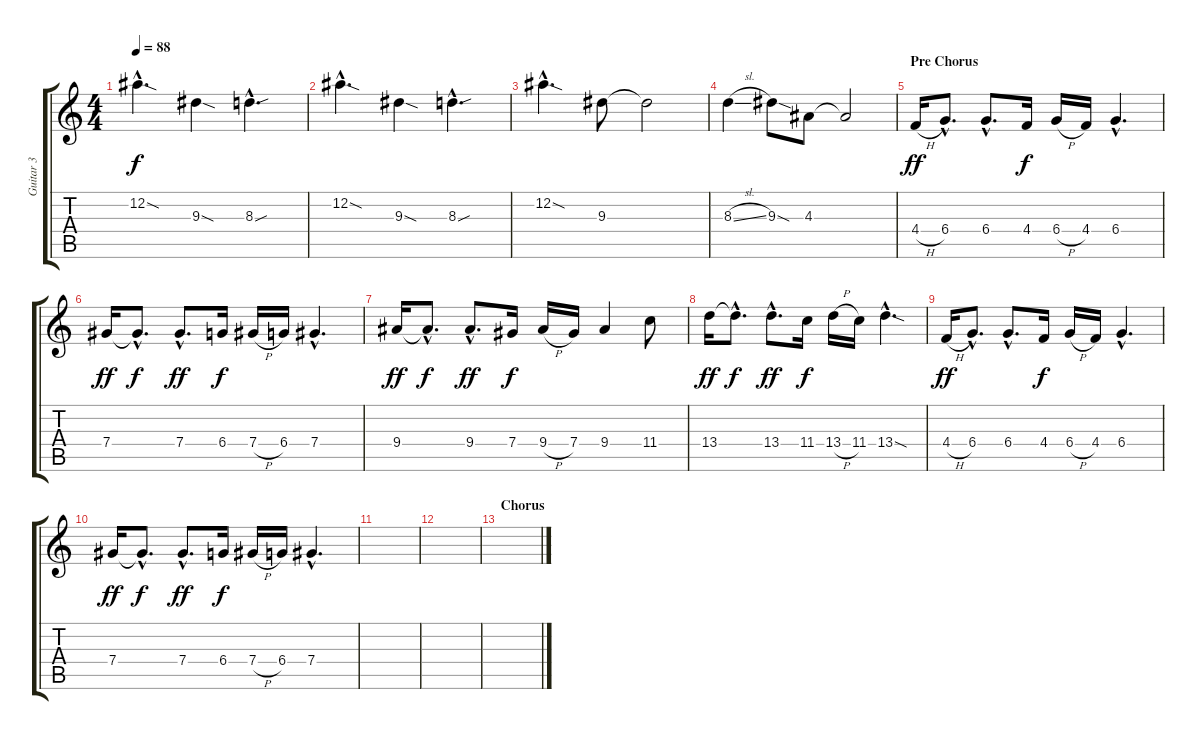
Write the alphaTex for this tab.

\track ("Guitar 3" "Guitar 3") {instrument electricguitarclean}
\staff {score tabs}
\tuning (Eb4 Bb3 Gb3 Db3 Ab2 Eb2) {hide}
\ts (4 4)
\tempo 88
\clef g2
\ks c
12.2{sod hac}.4{d dy f} 9.3{sod}.4 8.3{sou hac}.4{d} |
12.2{sod hac}.4{d} 9.3{sod}.4 8.3{sou hac}.4{d} |
12.2{sod hac}.4{d} 9.3.8 9.3{t}.2 |
8.3{sl}.4 9.3{sod}.8 4.3.8 4.3{t}.2 |
\section ("" "Pre Chorus")
4.4{h}.16{dy ff} 6.4{hac}.8{d} 6.4{hac}.8{d} 4.4.16{dy f} 6.4{h}.16 4.4.16 6.4{hac}.4{d} |
7.4.16{dy ff} 7.4{hac t}.8{d dy f} 7.4{hac}.8{d dy ff} 6.4.16{dy f} 7.4{h}.16 6.4.16 7.4{hac}.4{d} |
9.4.16{dy ff} 9.4{hac t}.8{d dy f} 9.4{hac}.8{d dy ff} 7.4.16{dy f} 9.4{h}.16 7.4.16 9.4.4 11.4.8 |
13.4.16{dy ff} 13.4{hac t}.8{d dy f} 13.4{hac}.8{d dy ff} 11.4.16{dy f} 13.4{h}.16 11.4.16 13.4{sod hac}.4{d} |
4.4{h}.16{dy ff} 6.4{hac}.8{d} 6.4{hac}.8{d} 4.4.16{dy f} 6.4{h}.16 4.4.16 6.4{hac}.4{d} |
7.4.16{dy ff} 7.4{hac t}.8{d dy f} 7.4{hac}.8{d dy ff} 6.4.16{dy f} 7.4{h}.16 6.4.16 7.4{hac}.4{d} |
|
|
\section ("" "Chorus")
